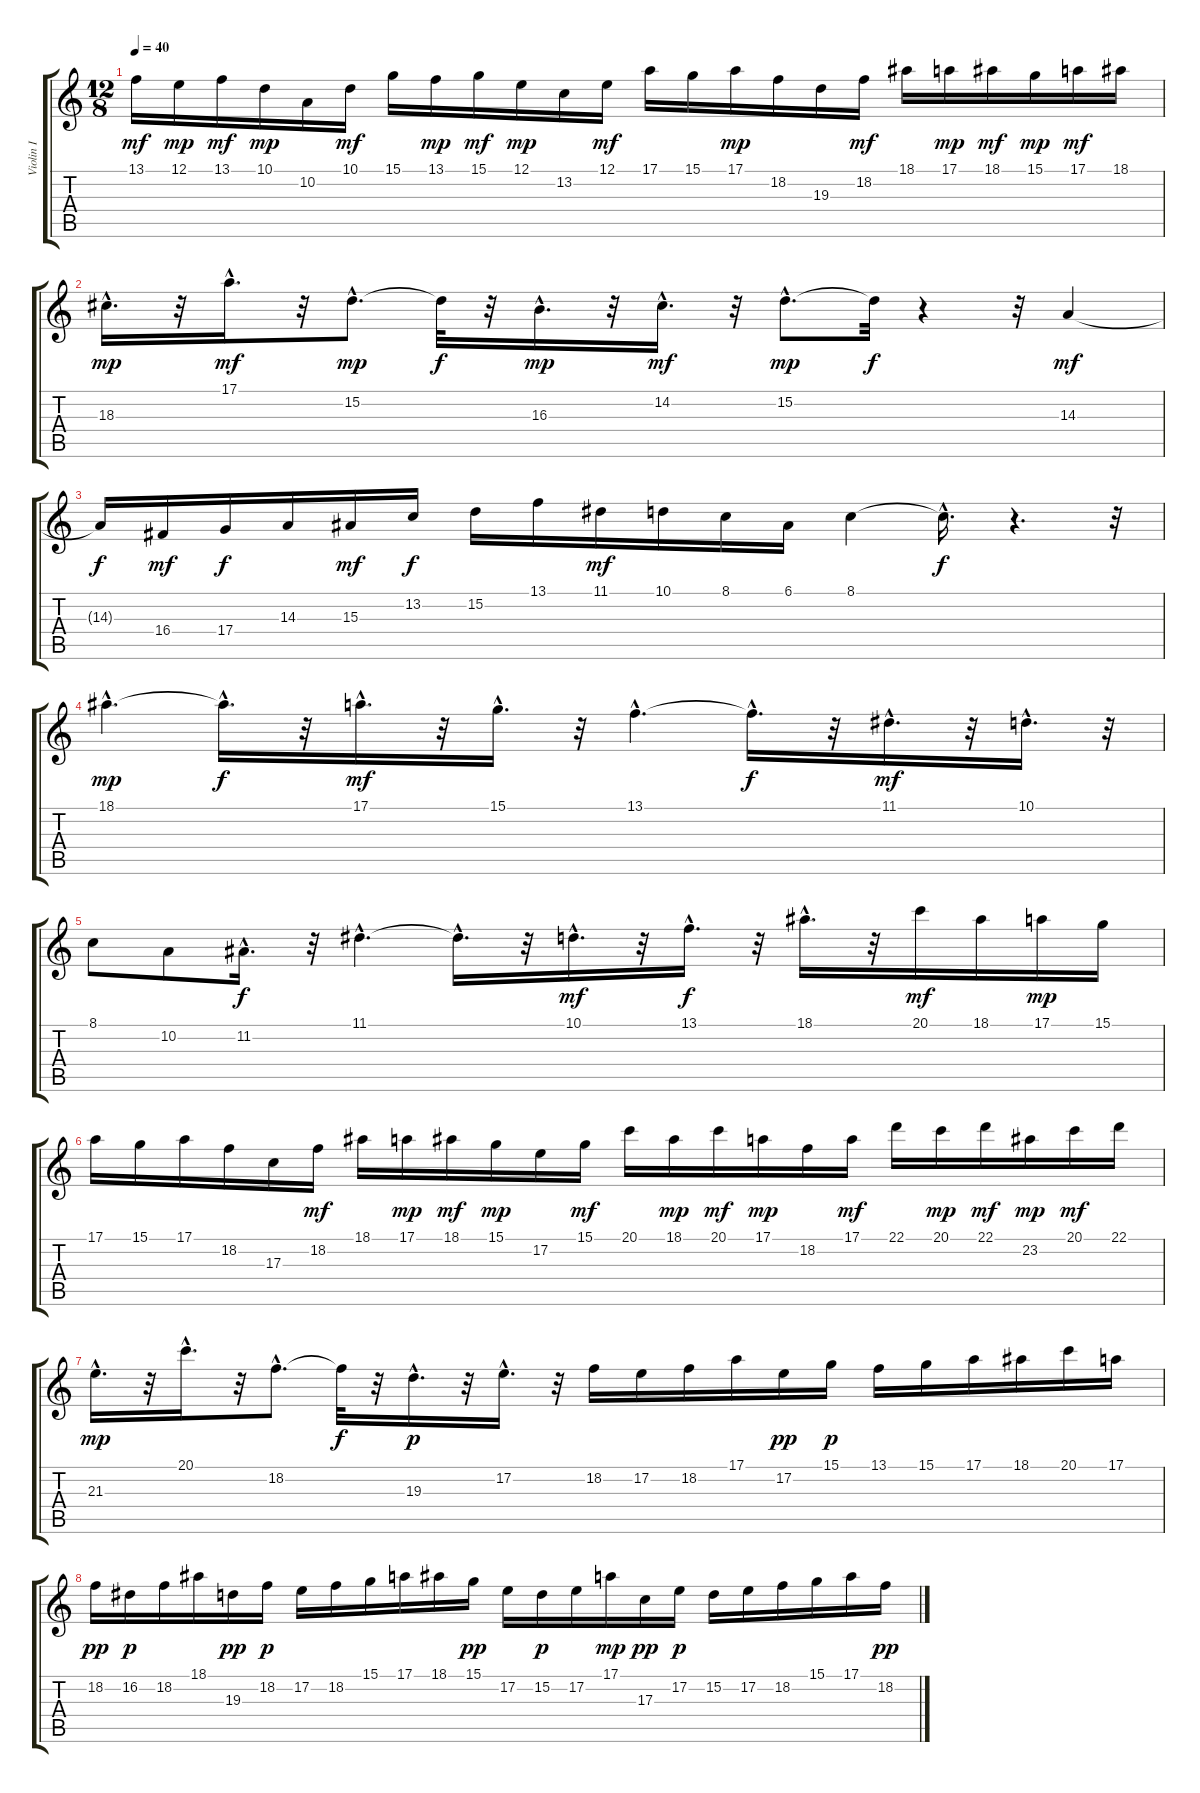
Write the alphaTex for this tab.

\track ("Violin I" "Violin I") {instrument violin}
\staff {score tabs}
\tuning (E4 B3 G3 D3 A2 E2) {hide}
\ts (12 8)
\tempo 40
\clef g2
\ks c
13.1.16{dy mf} 12.1.16{dy mp} 13.1.16{dy mf} 10.1.16{dy mp} 10.2.16 10.1.16{dy mf} 15.1.16 13.1.16{dy mp} 15.1.16{dy mf} 12.1.16{dy mp} 13.2.16 12.1.16{dy mf} 17.1.16 15.1.16 17.1.16{dy mp} 18.2.16 19.3.16 18.2.16{dy mf} 18.1.16 17.1.16{dy mp} 18.1.16{dy mf} 15.1.16{dy mp} 17.1.16{dy mf} 18.1.16 |
18.3{hac}.16{d dy mp} r.32 17.1{hac}.16{d dy mf} r.32 15.2{hac}.8{d dy mp} 15.2{t}.32{dy f} r.32 16.3{hac}.16{d dy mp} r.32 14.2{hac}.16{d dy mf} r.32 15.2{hac}.8{d dy mp} 15.2{t}.32{dy f} r.4 r.32 14.3.4{dy mf} |
14.3{t}.16{dy f} 16.4.16{dy mf} 17.4.16{dy f} 14.3.16 15.3.16{dy mf} 13.2.16{dy f} 15.2.16 13.1.16 11.1.16{dy mf} 10.1.16 8.1.16 6.1.16 8.1.4 8.1{hac t}.16{d dy f} r.4{d} r.32 |
18.1{hac}.4{d dy mp} 18.1{hac t}.16{d dy f} r.32 17.1{hac}.16{d dy mf} r.32 15.1{hac}.16{d} r.32 13.1{hac}.4{d} 13.1{hac t}.16{d dy f} r.32 11.1{hac}.16{d dy mf} r.32 10.1{hac}.16{d} r.32 |
8.1.8 10.2.8 11.2{hac}.16{d dy f} r.32 11.1{hac}.4{d} 11.1{hac t}.16{d} r.32 10.1{hac}.16{d dy mf} r.32 13.1{hac}.16{d dy f} r.32 18.1{hac}.16{d} r.32 20.1.16{dy mf} 18.1.16 17.1.16{dy mp} 15.1.16 |
17.1.16 15.1.16 17.1.16 18.2.16 17.3.16 18.2.16{dy mf} 18.1.16 17.1.16{dy mp} 18.1.16{dy mf} 15.1.16{dy mp} 17.2.16 15.1.16{dy mf} 20.1.16 18.1.16{dy mp} 20.1.16{dy mf} 17.1.16{dy mp} 18.2.16 17.1.16{dy mf} 22.1.16 20.1.16{dy mp} 22.1.16{dy mf} 23.2.16{dy mp} 20.1.16{dy mf} 22.1.16 |
21.3{hac}.16{d dy mp} r.32 20.1{hac}.16{d} r.32 18.2{hac}.8{d} 18.2{t}.32{dy f} r.32 19.3{hac}.16{d dy p} r.32 17.2{hac}.16{d} r.32 18.2.16 17.2.16 18.2.16 17.1.16 17.2.16{dy pp} 15.1.16{dy p} 13.1.16 15.1.16 17.1.16 18.1.16 20.1.16 17.1.16 |
18.2.16{dy pp} 16.2.16{dy p} 18.2.16 18.1.16 19.3.16{dy pp} 18.2.16{dy p} 17.2.16 18.2.16 15.1.16 17.1.16 18.1.16 15.1.16{dy pp} 17.2.16 15.2.16{dy p} 17.2.16 17.1.16{dy mp} 17.3.16{dy pp} 17.2.16{dy p} 15.2.16 17.2.16 18.2.16 15.1.16 17.1.16 18.2.16{dy pp}
